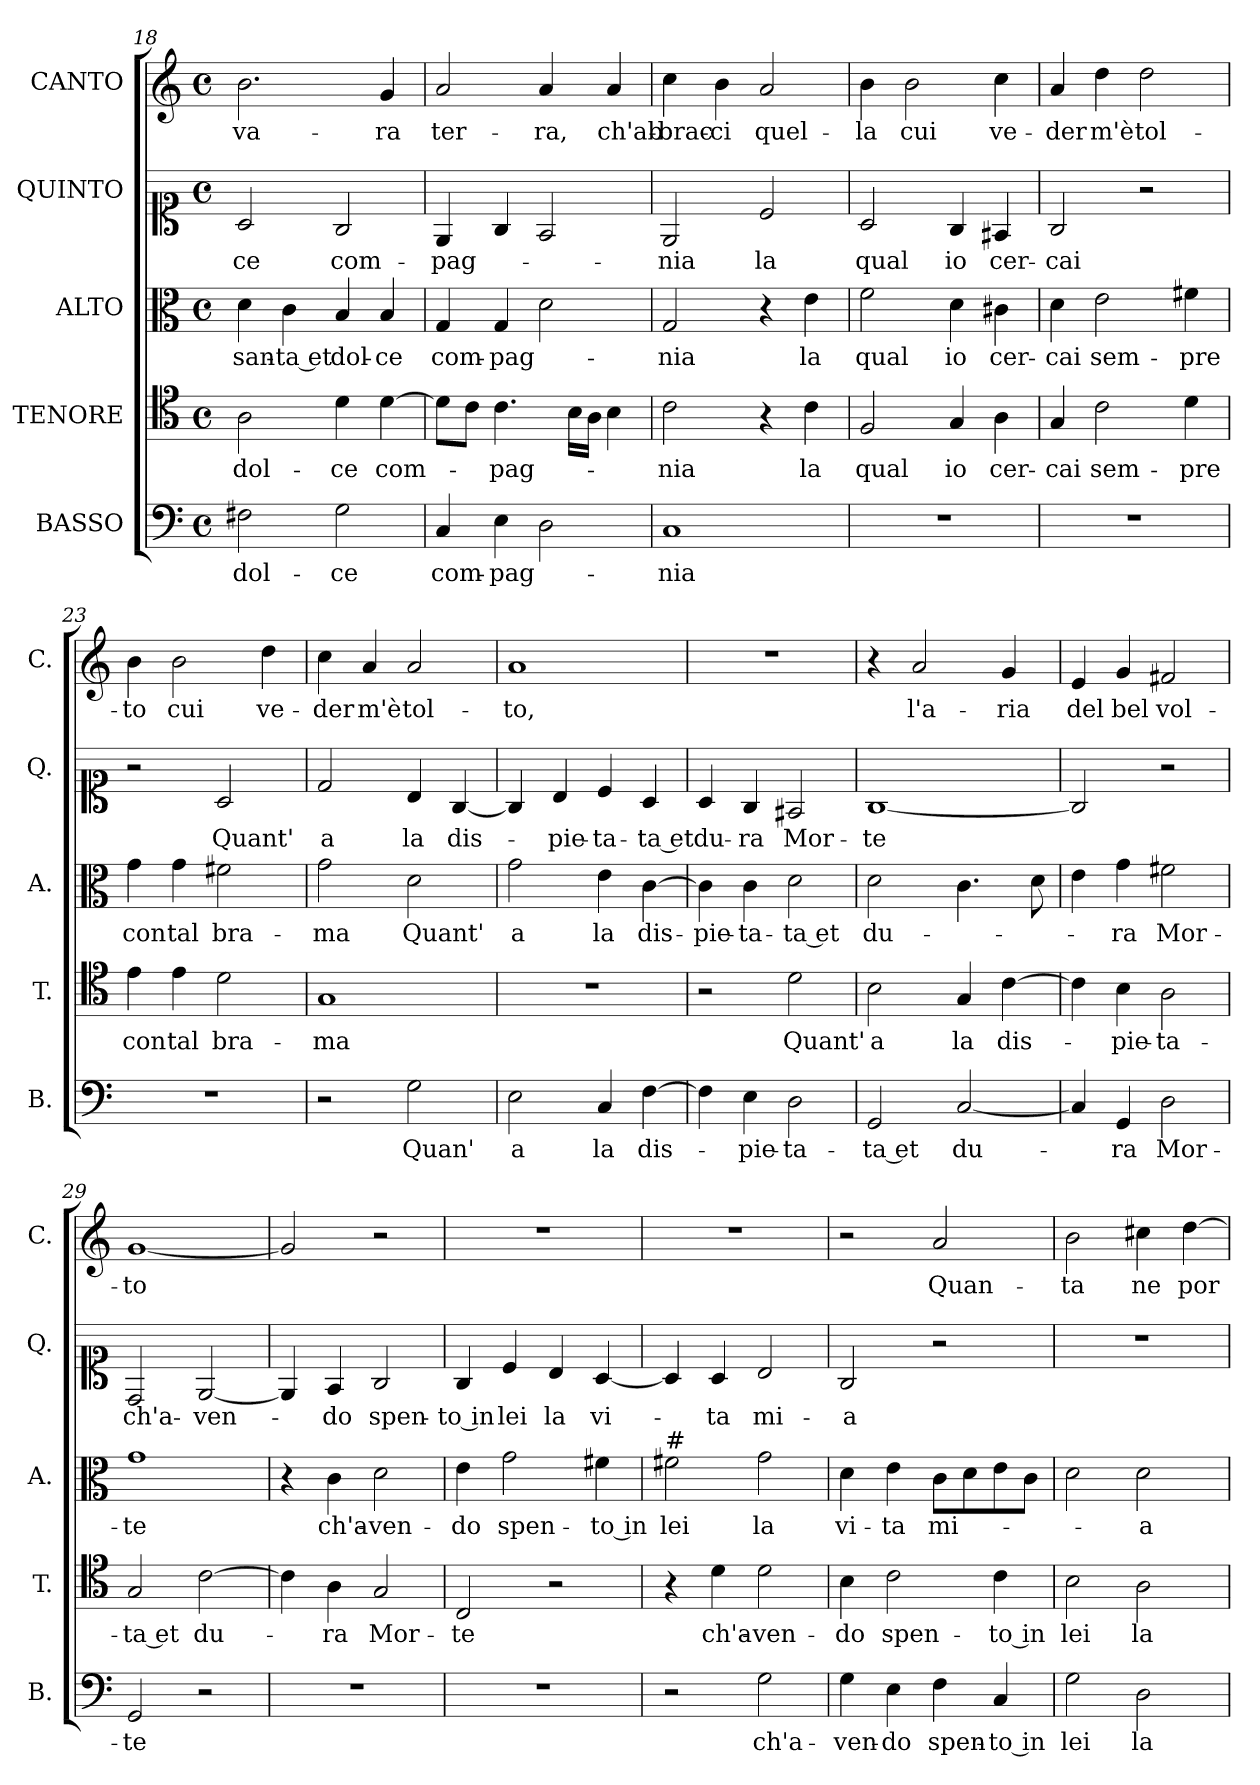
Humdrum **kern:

**kern	**text	**kern	**text	**kern	**text	**kern	**text	**kern	**text
*part5	*part5	*part4	*part4	*part3	*part3	*part2	*part2	*part1	*part1
*staff5	*staff5	*staff4	*staff4	*staff3	*staff3	*staff2	*staff2	*staff1	*staff1
*I"BASSO	*	*I"TENORE	*	*I"ALTO	*	*I"QUINTO	*	*I"CANTO	*
*I'B.	*	*I'T.	*	*I'A.	*	*I'Q.	*	*I'C.	*
*clefF4	*	*clefC4	*	*clefC3	*	*clefC1	*	*clefG2	*
*k[]	*	*k[]	*	*k[]	*	*k[]	*	*k[]	*
*C:	*	*C:	*	*C:	*	*C:	*	*C:	*
*M4/4	*	*M4/4	*	*M4/4	*	*M4/4	*	*M4/4	*
*met(c)	*	*met(c)	*	*met(c)	*	*met(c)	*	*met(c)	*
=18	=18	=18	=18	=18	=18	=18	=18	=18	=18
2F#	dol-	2A	dol-	4d	san-	2A	-ce	2.b	-va-
.	.	.	.	4c	-ta et	.	.	.	.
2G	-ce	4d	-ce	4B	dol-	2G	com-	.	.
.	.	[4d	com-	4B	-ce	.	.	4g	-ra
=19	=19	=19	=19	=19	=19	=19	=19	=19	=19
4C	com-	8dL]	.	4G	com-	4E	-pag-	2a	ter-
.	.	8cJ	.	.	.	.	.	.	.
4E	-pag-	4.c	-pag-	4G	-pag-	4G	.	.	.
2D	.	.	.	2d	.	2F	.	4a	-ra,
.	.	16BLL	.	.	.	.	.	.	.
.	.	16AJJ	.	.	.	.	.	.	.
.	.	4B	.	.	.	.	.	4a	ch'ab-
=20	=20	=20	=20	=20	=20	=20	=20	=20	=20
1C	-nia	2c	-nia	2G	-nia	2E	-nia	4cc	-brac-
.	.	.	.	.	.	.	.	4b	-ci
.	.	4r	.	4r	.	2c	la	2a	quel-
.	.	4c	la	4e	la	.	.	.	.
=21	=21	=21	=21	=21	=21	=21	=21	=21	=21
1r	.	2F	qual	2f	qual	2A	qual	4b	-la
.	.	.	.	.	.	.	.	2b	cui
.	.	4G	io	4d	io	4G	io	.	.
.	.	4A	cer-	4c#	cer-	4F#	cer-	4cc	ve-
=22	=22	=22	=22	=22	=22	=22	=22	=22	=22
1r	.	4G	-cai	4d	-cai	2G	-cai	4a	-der
.	.	2c	sem-	2e	sem-	.	.	4dd	m'è
.	.	.	.	.	.	2r	.	2dd	tol-
.	.	4d	-pre	4f#	-pre	.	.	.	.
!!LO:LB:g=z
=23	=23	=23	=23	=23	=23	=23	=23	=23	=23
1r	.	4e	con	4g	con	2r	.	4b	-to
.	.	4e	tal	4g	tal	.	.	2b	cui
.	.	2d	bra-	2f#	bra-	2A	Quant'	.	.
.	.	.	.	.	.	.	.	4dd	ve-
=24	=24	=24	=24	=24	=24	=24	=24	=24	=24
2r	.	1G	-ma	2g	-ma	2d	a	4cc	-der
.	.	.	.	.	.	.	.	4a	m'è
2G	Quan'	.	.	2d	Quant'	4B	la	2a	tol-
.	.	.	.	.	.	[4G	dis-	.	.
=25	=25	=25	=25	=25	=25	=25	=25	=25	=25
2E	a	1r	.	2g	a	4G]	.	1a	-to,
.	.	.	.	.	.	4B	-pie-	.	.
4C	la	.	.	4e	la	4c	-ta-	.	.
[4F	dis-	.	.	[4c	dis-	4A	-ta et	.	.
=26	=26	=26	=26	=26	=26	=26	=26	=26	=26
4F]	.	2r	.	4c]	-pie-	4A	du-	1r	.
4E	-pie-	.	.	4c	-ta-	4G	-ra	.	.
2D	-ta-	2d	Quant'	2d	-ta et	2F#	Mor-	.	.
=27	=27	=27	=27	=27	=27	=27	=27	=27	=27
2GG	-ta et	2B	a	2d	du-	[1G	-te	4r	.
.	.	.	.	.	.	.	.	2a	l'a-
[2C	du-	4G	la	4.c	.	.	.	.	.
.	.	[4c	dis-	.	.	.	.	4g	-ria
.	.	.	.	8d	.	.	.	.	.
=28	=28	=28	=28	=28	=28	=28	=28	=28	=28
4C]	.	4c]	.	4e	.	2G]	.	4e	del
4GG	-ra	4B	-pie-	4g	-ra	.	.	4g	bel
2D	Mor-	2A	-ta-	2f#	Mor-	2r	.	2f#	vol-
=29	=29	=29	=29	=29	=29	=29	=29	=29	=29
2GG	-te	2G	-ta et	1g	-te	2D	ch'a-	[1g	-to
2r	.	[2c	du-	.	.	[2E	-ven-	.	.
!!LO:PB:g=z
=30	=30	=30	=30	=30	=30	=30	=30	=30	=30
1r	.	4c]	.	4r	.	4E]	.	2g]	.
.	.	4A	-ra	4c	ch'a-	4F	-do	.	.
.	.	2G	Mor-	2d	-ven-	2G	spen-	2r	.
=31	=31	=31	=31	=31	=31	=31	=31	=31	=31
1r	.	2C	-te	4e	-do	4G	-to in	1r	.
.	.	.	.	2g	spen-	4c	lei	.	.
.	.	2r	.	.	.	4B	la	.	.
.	.	.	.	4f#	-to in	[4A	vi-	.	.
=32	=32	=32	=32	=32	=32	=32	=32	=32	=32
!	!	!	!	!LO:TX:t=#	!	!	!	!	!
2r	.	4r	.	2f#	lei	4A]	.	1r	.
.	.	4d	ch'a-	.	.	4A	-ta	.	.
2G	ch'a-	2d	-ven-	2g	la	2B	mi-	.	.
=33	=33	=33	=33	=33	=33	=33	=33	=33	=33
4G	-ven-	4B	-do	4d	vi-	2G	-a	2r	.
4E	-do	2c	spen-	4e	-ta	.	.	.	.
4F	spen-	.	.	8cL	mi-	2r	.	2a	Quan-
.	.	.	.	8d	.	.	.	.	.
4C	-to in	4c	-to in	8e	.	.	.	.	.
.	.	.	.	8cJ	.	.	.	.	.
=34	=34	=34	=34	=34	=34	=34	=34	=34	=34
2G	lei	2B	lei	2d	.	1r	.	2b	-ta
2D	la	2A	la	2d	-a	.	.	4cc#	ne
.	.	.	.	.	.	.	.	[4dd	por-
=	=	=	=	=	=	=	=	=	=
*-	*-	*-	*-	*-	*-	*-	*-	*-	*-
